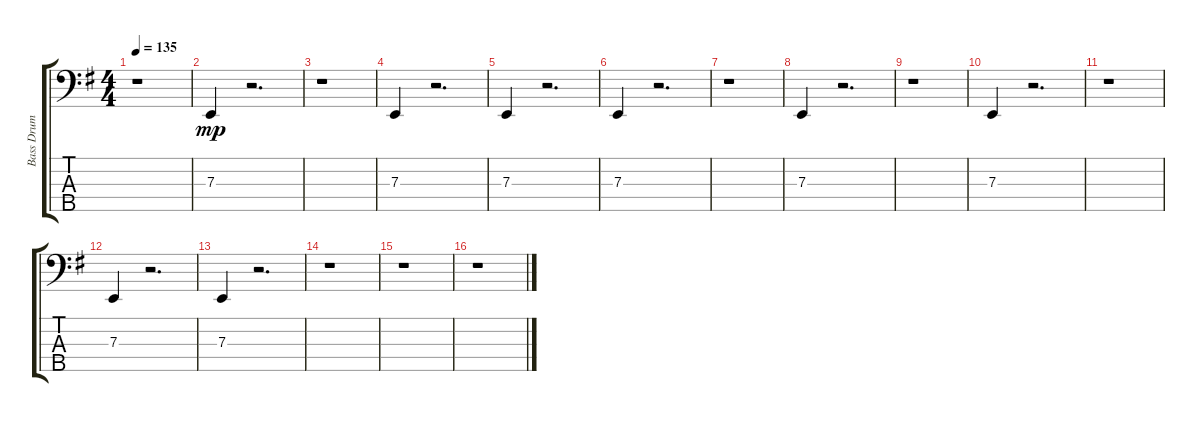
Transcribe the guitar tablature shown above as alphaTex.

\track ("Bass Drum" "Bass Drum") {instrument taikodrum}
\staff {score tabs}
\tuning (G2 D2 A1 E1 B0) {hide}
\ts (4 4)
\tempo 135
\clef f4
\ks eminor
r.1{dy mp} |
7.3.4 r.2{d} |
r.1 |
7.3.4 r.2{d} |
7.3.4 r.2{d} |
7.3.4 r.2{d} |
r.1 |
7.3.4 r.2{d} |
r.1 |
7.3.4 r.2{d} |
r.1 |
7.3.4 r.2{d} |
7.3.4 r.2{d} |
r.1 |
r.1 |
r.1
